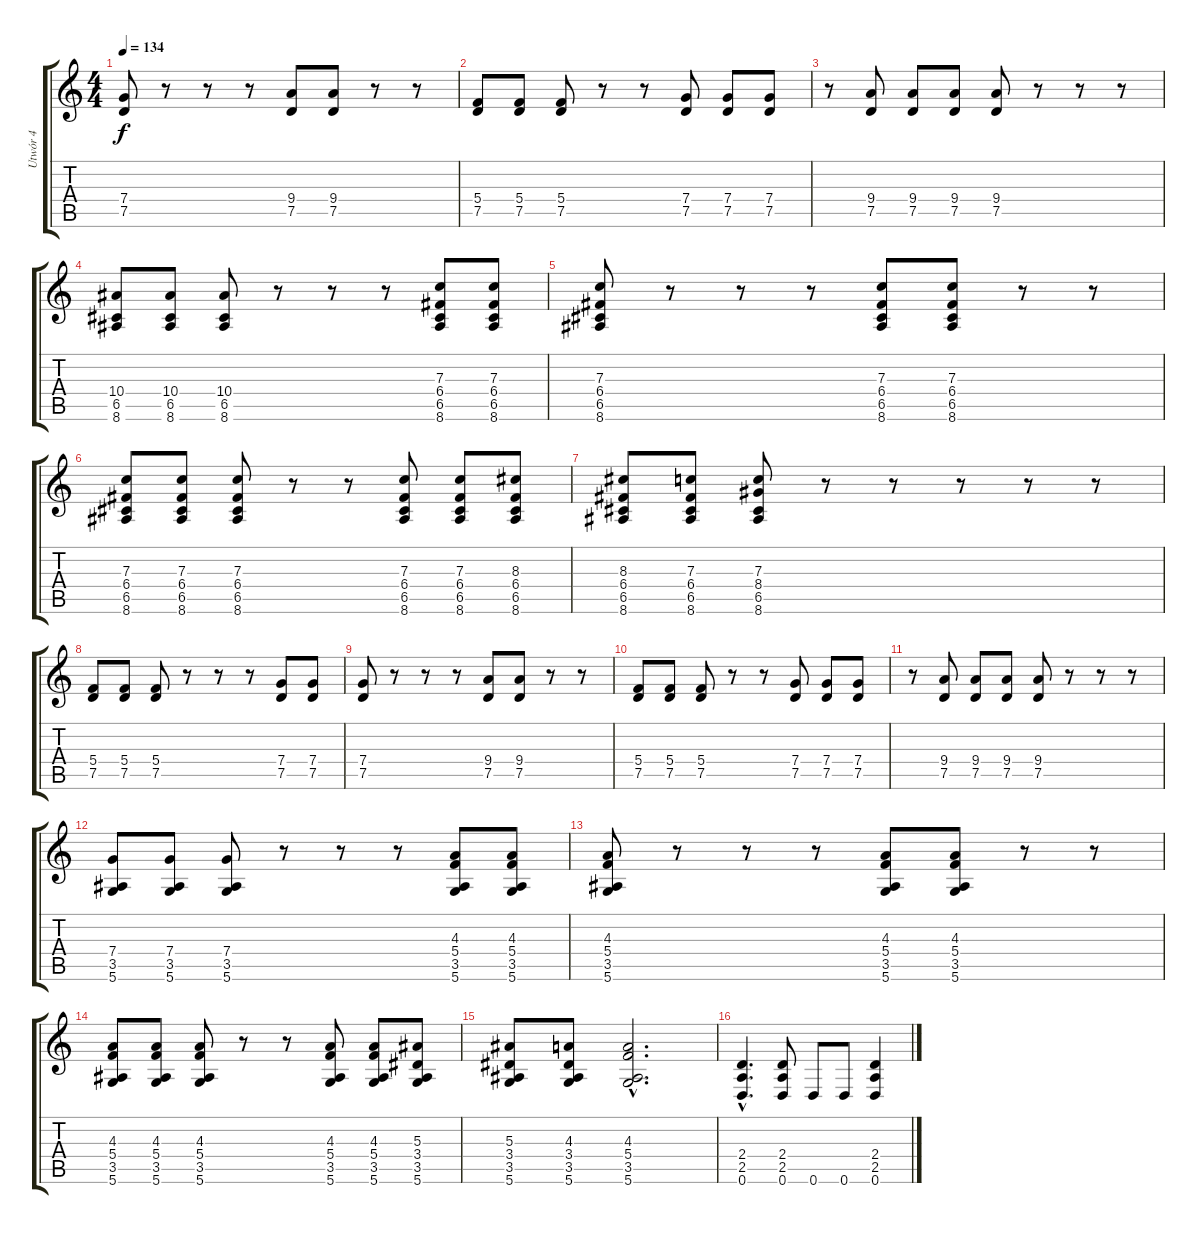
\track ("Utwór 4" "Utwór 4") {instrument distortionguitar}
\staff {score tabs}
\tuning (D4 A3 F3 C3 G2 D2) {hide}
\ts (4 4)
\tempo 134
\clef g2
\ks c
(7.4 7.5).8{dy f} r.8 r.8 r.8 (9.4 7.5).8 (9.4 7.5).8 r.8 r.8 |
(5.4 7.5).8 (5.4 7.5).8 (5.4 7.5).8 r.8 r.8 (7.4 7.5).8 (7.4 7.5).8 (7.4 7.5).8 |
r.8 (9.4 7.5).8 (9.4 7.5).8 (9.4 7.5).8 (9.4 7.5).8 r.8 r.8 r.8 |
(10.4 6.5 8.6).8 (10.4 6.5 8.6).8 (10.4 6.5 8.6).8 r.8 r.8 r.8 (7.3 6.4 6.5 8.6).8 (7.3 6.4 6.5 8.6).8 |
(7.3 6.4 6.5 8.6).8 r.8 r.8 r.8 (7.3 6.4 6.5 8.6).8 (7.3 6.4 6.5 8.6).8 r.8 r.8 |
(7.3 6.4 6.5 8.6).8 (7.3 6.4 6.5 8.6).8 (7.3 6.4 6.5 8.6).8 r.8 r.8 (7.3 6.4 6.5 8.6).8 (7.3 6.4 6.5 8.6).8 (8.3 6.4 6.5 8.6).8 |
(8.3 6.4 6.5 8.6).8 (7.3 6.4 6.5 8.6).8 (7.3 8.4 6.5 8.6).8 r.8 r.8 r.8 r.8 r.8 |
(5.4 7.5).8 (5.4 7.5).8 (5.4 7.5).8 r.8 r.8 r.8 (7.4 7.5).8 (7.4 7.5).8 |
(7.4 7.5).8 r.8 r.8 r.8 (9.4 7.5).8 (9.4 7.5).8 r.8 r.8 |
(5.4 7.5).8 (5.4 7.5).8 (5.4 7.5).8 r.8 r.8 (7.4 7.5).8 (7.4 7.5).8 (7.4 7.5).8 |
r.8 (9.4 7.5).8 (9.4 7.5).8 (9.4 7.5).8 (9.4 7.5).8 r.8 r.8 r.8 |
(7.4 3.5 5.6).8 (7.4 3.5 5.6).8 (7.4 3.5 5.6).8 r.8 r.8 r.8 (4.3 5.4 3.5 5.6).8 (4.3 5.4 3.5 5.6).8 |
(4.3 5.4 3.5 5.6).8 r.8 r.8 r.8 (4.3 5.4 3.5 5.6).8 (4.3 5.4 3.5 5.6).8 r.8 r.8 |
(4.3 5.4 3.5 5.6).8 (4.3 5.4 3.5 5.6).8 (4.3 5.4 3.5 5.6).8 r.8 r.8 (4.3 5.4 3.5 5.6).8 (4.3 5.4 3.5 5.6).8 (5.3 3.4 3.5 5.6).8 |
(5.3 3.4 3.5 5.6).8 (4.3 3.4 3.5 5.6).8 (4.3{hac} 5.4{hac} 3.5{hac} 5.6{hac}).2{d} |
(2.4{hac} 2.5{hac} 0.6{hac}).4{d} (2.4 2.5 0.6).8 0.6.8 0.6.8 (2.4 2.5 0.6).4
